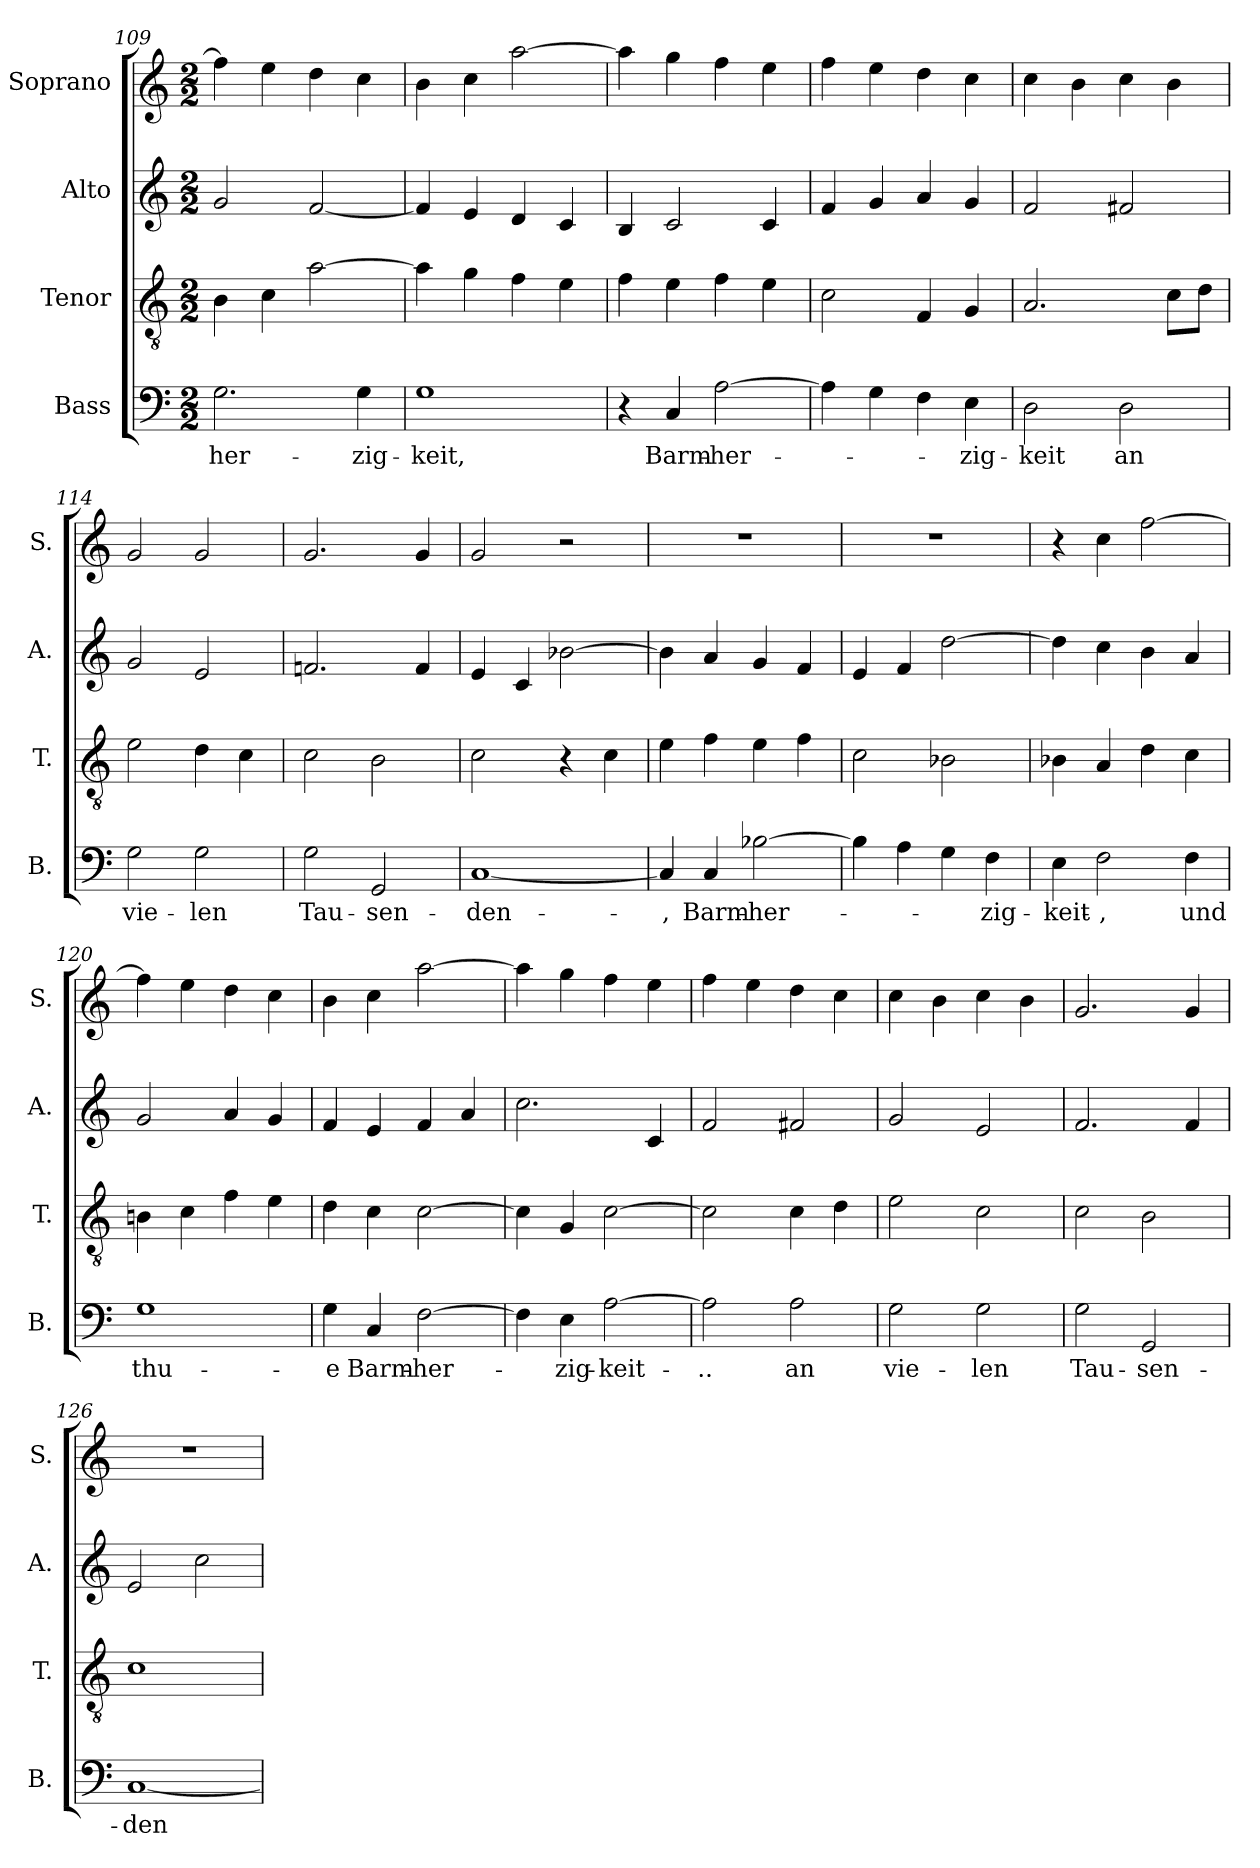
**kern	**text	**kern	**kern	**kern
*part4	*part4	*part3	*part2	*part1
*staff4	*staff4	*staff3	*staff2	*staff1
*I"Bass	*	*I"Tenor	*I"Alto	*I"Soprano
*I'B.	*	*I'T.	*I'A.	*I'S.
*clefF4	*	*clefGv2	*clefG2	*clefG2
*k[]	*	*k[]	*k[]	*k[]
*M2/2	*	*M2/2	*M2/2	*M2/2
=109	=109	=109	=109	=109
2.G\	-her-	4B\	2g/	4ff\]
.	.	4c\	.	4ee\
.	.	[2a\	[2f/	4dd\
4G\	-zig-	.	.	4cc\
=110	=110	=110	=110	=110
1G	-keit,	4a\]	4f/]	4b\
.	.	4g\	4e/	4cc\
.	.	4f\	4d/	[2aa\
.	.	4e\	4c/	.
=111	=111	=111	=111	=111
4r	.	4f\	4B/	4aa\]
4C/	Barm-	4e\	2c/	4gg\
[2A\	-her-	4f\	.	4ff\
.	.	4e\	4c/	4ee\
=112	=112	=112	=112	=112
4A\]	.	2c\	4f/	4ff\
4G\	.	.	4g/	4ee\
4F\	.	4F/	4a/	4dd\
4E\	-zig-	4G/	4g/	4cc\
!!LO:LB:g=z
=113	=113	=113	=113	=113
2D\	-keit	2.A/	2f/	4cc\
.	.	.	.	4b\
2D\	an	.	2f#X/	4cc\
.	.	8c\L	.	4b\
.	.	8d\J	.	.
=114	=114	=114	=114	=114
2G\	vie-	2e\	2g/	2g/
2G\	-len	4d\	2e/	2g/
.	.	4c\	.	.
=115	=115	=115	=115	=115
2G\	Tau-	2c\	2.fn/	2.g/
2GG/	-sen-	2B\	.	.
.	.	.	4f/	4g/
=116	=116	=116	=116	=116
[1C	-den-	2c\	4e/	2g/
.	.	.	4c/	.
.	.	4r	[2b-X\	2r
.	.	4c\	.	.
=117	=117	=117	=117	=117
4C/]	-,	4e\	4b-\]	1r
4C/	Barm-	4f\	4a/	.
[2B-X\	-her-	4e\	4g/	.
.	.	4f\	4f/	.
=118	=118	=118	=118	=118
4B-\]	.	2c\	4e/	1r
4A\	.	.	4f/	.
4G\	.	2B-X\	[2dd\	.
4F\	-zig-	.	.	.
=119	=119	=119	=119	=119
4E\	-keit-	4B-X\	4dd\]	4r
2F\	-,	4A/	4cc\	4cc\
.	.	4d\	4b\	[2ff\
4F\	und	4c\	4a/	.
=120	=120	=120	=120	=120
1G	thu-	4Bn\	2g/	4ff\]
.	.	4c\	.	4ee\
.	.	4f\	4a/	4dd\
.	.	4e\	4g/	4cc\
=121	=121	=121	=121	=121
4G\	-e	4d\	4f/	4b\
4C/	Barm-	4c\	4e/	4cc\
[2F\	-her-	[2c\	4f/	[2aa\
.	.	.	4a/	.
=122	=122	=122	=122	=122
4F\]	.	4c\]	2.cc\	4aa\]
4E\	-zig-	4G/	.	4gg\
[2A\	-keit-	[2c\	.	4ff\
.	.	.	4c/	4ee\
=123	=123	=123	=123	=123
2A\]	-..	2c\]	2f/	4ff\
.	.	.	.	4ee\
2A\	an	4c\	2f#X/	4dd\
.	.	4d\	.	4cc\
!!LO:PB:g=z
=124	=124	=124	=124	=124
2G\	vie-	2e\	2g/	4cc\
.	.	.	.	4b\
2G\	-len	2c\	2e/	4cc\
.	.	.	.	4b\
=125	=125	=125	=125	=125
2G\	Tau-	2c\	2.f/	2.g/
2GG/	-sen-	2B\	.	.
.	.	.	4f/	4g/
=126	=126	=126	=126	=126
[1C	-den-	1c	2e/	1r
.	.	.	2cc\	.
=	=	=	=	=
*-	*-	*-	*-	*-
